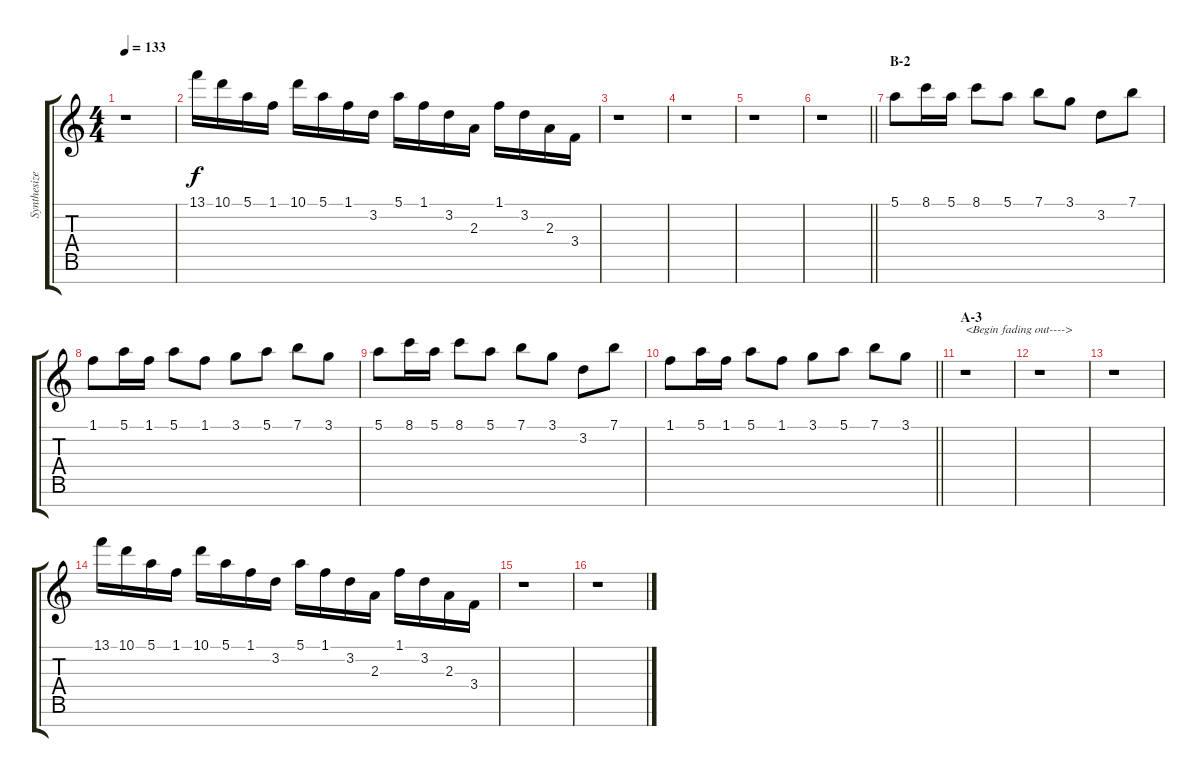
\track ("Synthesizer III" "Synthesize") {instrument lead1square}
\staff {score tabs}
\tuning (E5 B4 G4 D4 A3 E3 B2) {hide}
\ts (4 4)
\tempo 133
\clef g2
\ks c
r.1{dy f} |
13.1.16 10.1.16 5.1.16 1.1.16 10.1.16 5.1.16 1.1.16 3.2.16 5.1.16 1.1.16 3.2.16 2.3.16 1.1.16 3.2.16 2.3.16 3.4.16 |
r.1 |
r.1 |
r.1 |
\barLineRight lightlight
r.1 |
\section ("" "B-2")
5.1.8 8.1.16 5.1.16 8.1.8 5.1.8 7.1.8 3.1.8 3.2.8 7.1.8 |
1.1.8 5.1.16 1.1.16 5.1.8 1.1.8 3.1.8 5.1.8 7.1.8 3.1.8 |
5.1.8 8.1.16 5.1.16 8.1.8 5.1.8 7.1.8 3.1.8 3.2.8 7.1.8 |
\barLineRight lightlight
1.1.8 5.1.16 1.1.16 5.1.8 1.1.8 3.1.8 5.1.8 7.1.8 3.1.8 |
\section ("" "A-3")
r.1{txt "<Begin fading out---->"} |
r.1 |
r.1 |
13.1.16 10.1.16 5.1.16 1.1.16 10.1.16 5.1.16 1.1.16 3.2.16 5.1.16 1.1.16 3.2.16 2.3.16 1.1.16 3.2.16 2.3.16 3.4.16 |
r.1 |
r.1
